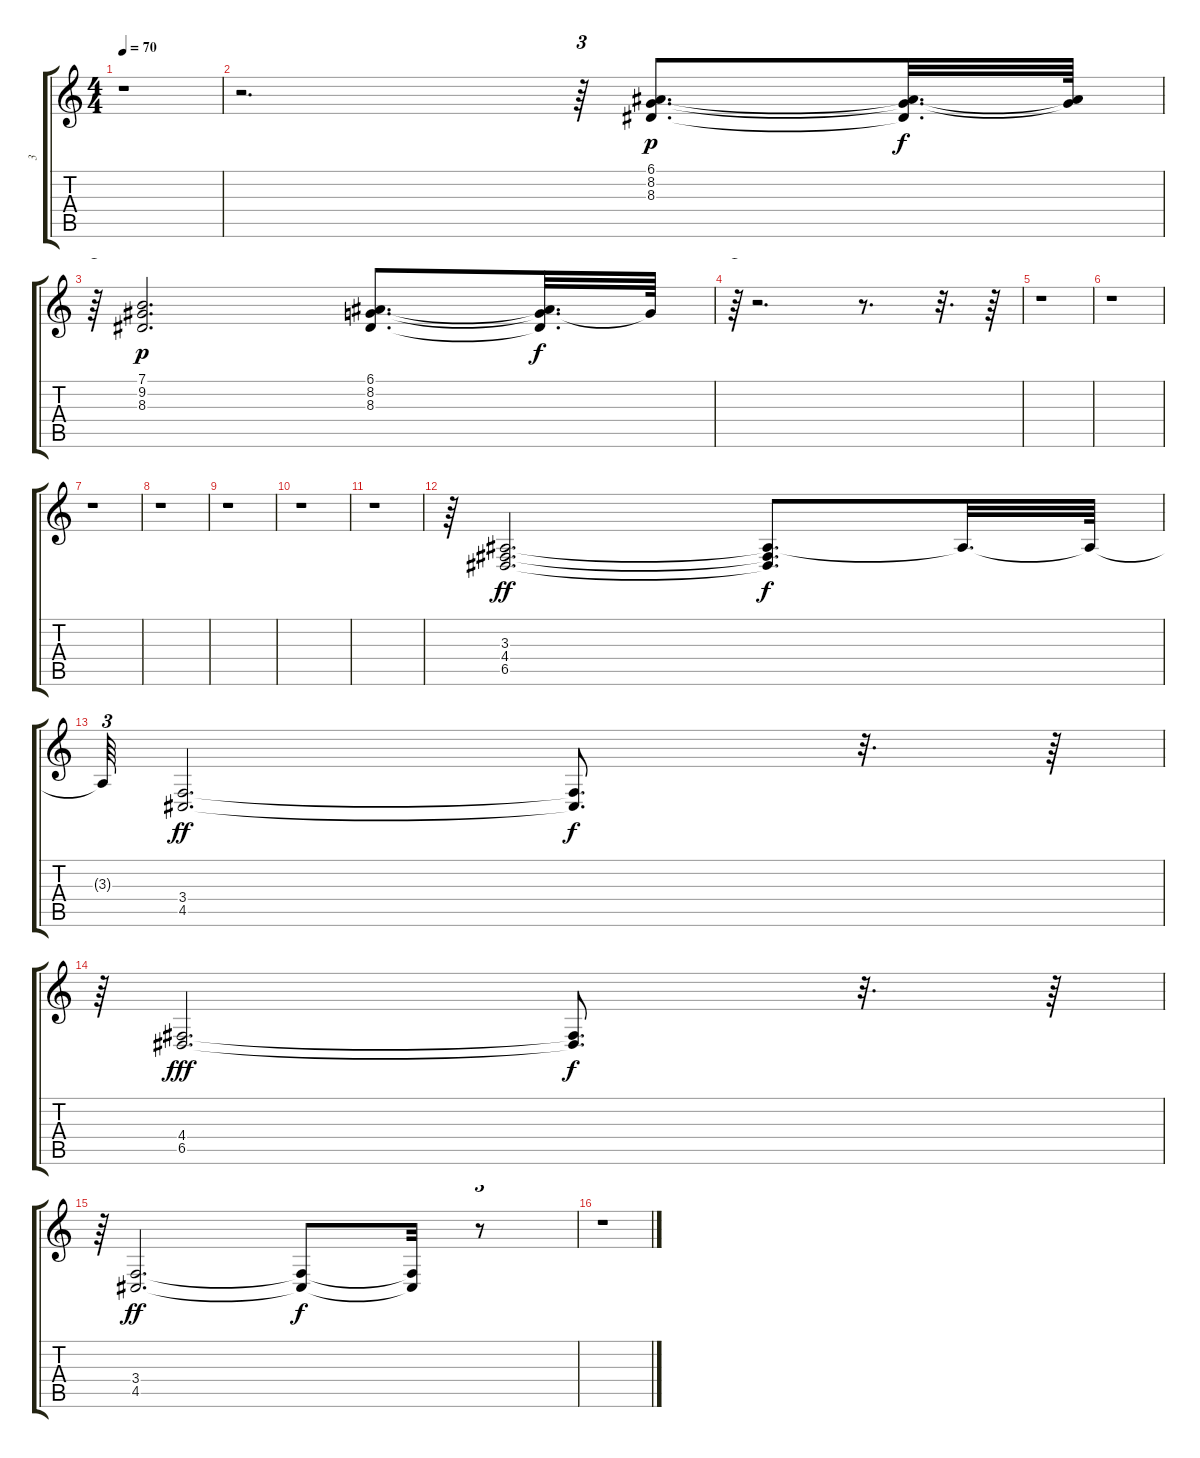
\track ("3" "3") {instrument piccolo}
\staff {score tabs}
\tuning (E4 B3 G3 D3 A2 E2) {hide}
\ts (4 4)
\tempo 70
\clef g2
\ks c
r.1{dy f} |
r.2{d} r.64{tu (3 2)} (6.1 8.2 8.3).8{d dy p balance 13 instrument synthstrings2} (6.1{t} 8.2{t} 8.3{t}).32{d dy f} (6.1{t} 8.2{t}).64 |
r.64{tu (3 2)} (7.1 9.2 8.3).2{d dy p} (6.1 8.2 8.3).8{d} (6.1{t} 8.2{t} 8.3{t}).32{d dy f} 8.2{t}.64 |
r.64{tu (3 2)} r.2{d} r.8{d} r.32{d} r.64 |
r.1 |
r.1 |
r.1 |
r.1 |
r.1 |
r.1 |
r.1 |
r.64{tu (3 2)} (3.3 4.4 6.5).2{d dy ff} (3.3{t} 4.4{t} 6.5{t}).8{d dy f} 3.3{t}.32{d} 3.3{t}.64 |
3.3{t}.64{tu (3 2)} (3.4 4.5).2{d dy ff} (3.4{t} 4.5{t}).8{d dy f} r.32{d} r.64 |
r.64{tu (3 2)} (4.4 6.5).2{d dy fff} (4.4{t} 6.5{t}).8{d dy f} r.32{d} r.64 |
r.64{tu (3 2)} (3.4 4.5).2{d dy ff} (3.4{t} 4.5{t}).8{dy f} (3.4{t} 4.5{t}).32 r.8{tu (3 2)} |
r.1
